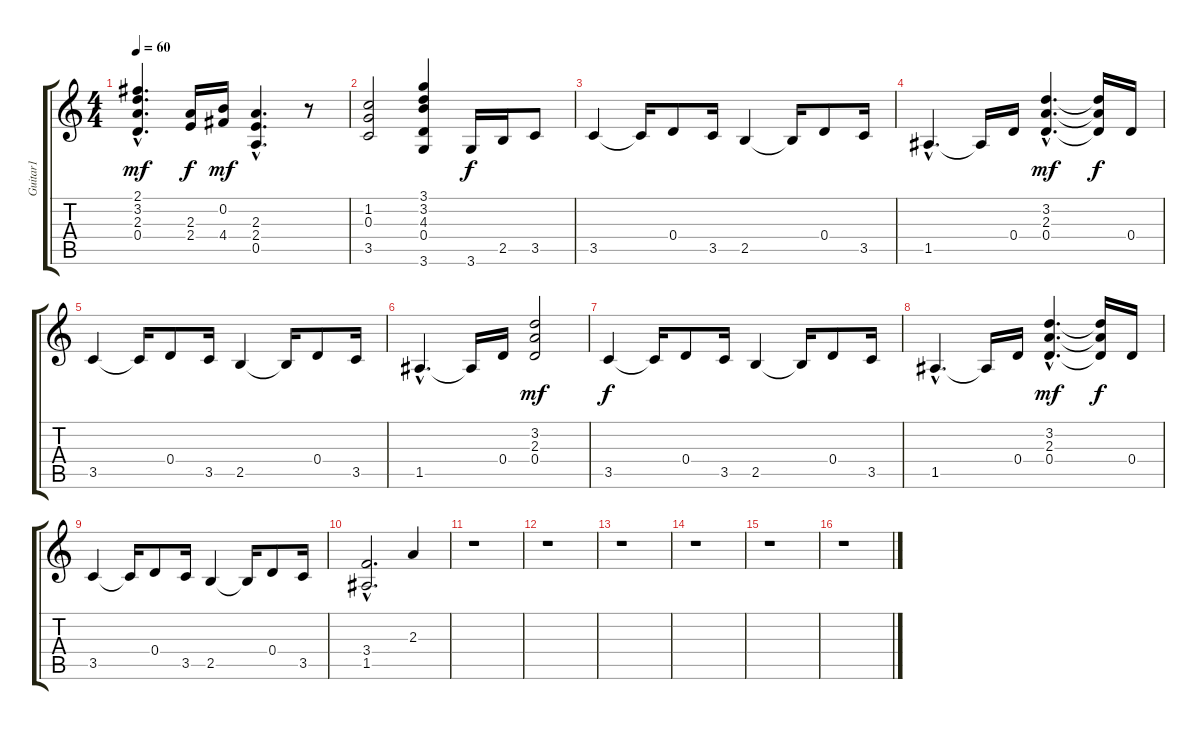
\track ("Guitar1" "Guitar1") {instrument distortionguitar}
\staff {score tabs}
\tuning (E4 B3 G3 D3 A2 E2) {hide}
\ts (4 4)
\tempo 60
\clef g2
\ks c
(2.1{hac} 3.2{hac} 2.3{hac} 0.4{hac}).4{d dy mf} (2.3 2.4).16{dy f} (0.2 4.4).16{dy mf} (2.3{hac} 2.4{hac} 0.5{hac}).4{d} r.8 |
(1.2 0.3 3.5).2 (3.1 3.2 4.3 0.4 3.6).4 3.6.16{dy f} 2.5.16 3.5.8 |
3.5.4 3.5{t}.16 0.4.8 3.5.16 2.5.4 2.5{t}.16 0.4.8 3.5.16 |
1.5{hac}.4{d} 1.5{t}.16 0.4.16 (3.2{hac} 2.3{hac} 0.4{hac}).4{d dy mf} (3.2{t} 2.3{t} 0.4{t}).16{dy f} 0.4.16 |
3.5.4 3.5{t}.16 0.4.8 3.5.16 2.5.4 2.5{t}.16 0.4.8 3.5.16 |
1.5{hac}.4{d} 1.5{t}.16 0.4.16 (3.2 2.3 0.4).2{dy mf} |
3.5.4{dy f} 3.5{t}.16 0.4.8 3.5.16 2.5.4 2.5{t}.16 0.4.8 3.5.16 |
1.5{hac}.4{d} 1.5{t}.16 0.4.16 (3.2{hac} 2.3{hac} 0.4{hac}).4{d dy mf} (3.2{t} 2.3{t} 0.4{t}).16{dy f} 0.4.16 |
3.5.4 3.5{t}.16 0.4.8 3.5.16 2.5.4 2.5{t}.16 0.4.8 3.5.16 |
(3.4{hac} 1.5{hac}).2{d} 2.3.4 |
r.1 |
r.1 |
r.1 |
r.1 |
r.1 |
r.1
